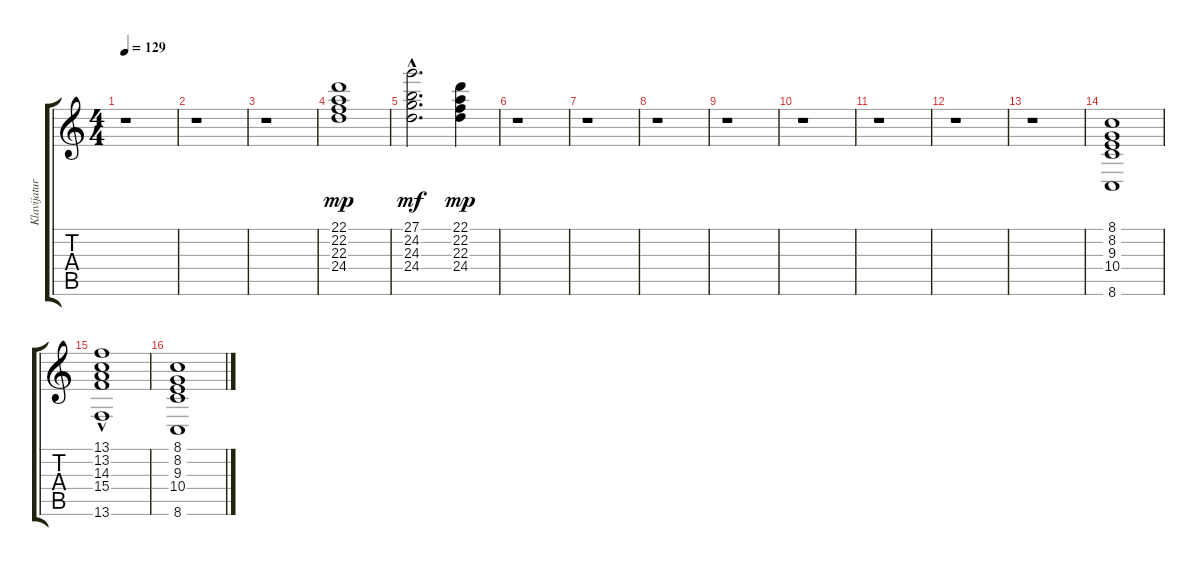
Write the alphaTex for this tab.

\track ("Klavijatura I" "Klavijatur") {instrument stringensemble1}
\staff {score tabs}
\tuning (E4 B3 G3 D3 A2 E2) {hide}
\ts (4 4)
\tempo 129
\clef g2
\ks c
r.1{dy mp} |
r.1 |
r.1 |
(22.1 22.2 22.3 24.4).1 |
(27.1{hac} 24.2 24.3 24.4).2{d dy mf} (22.1 22.2 22.3 24.4).4{dy mp} |
r.1 |
r.1 |
r.1 |
r.1 |
r.1 |
r.1 |
r.1 |
r.1 |
(8.1 8.2 9.3 10.4 8.6).1 |
(13.1 13.2 14.3{hac} 15.4 13.6).1 |
(8.1 8.2 9.3 10.4 8.6).1
